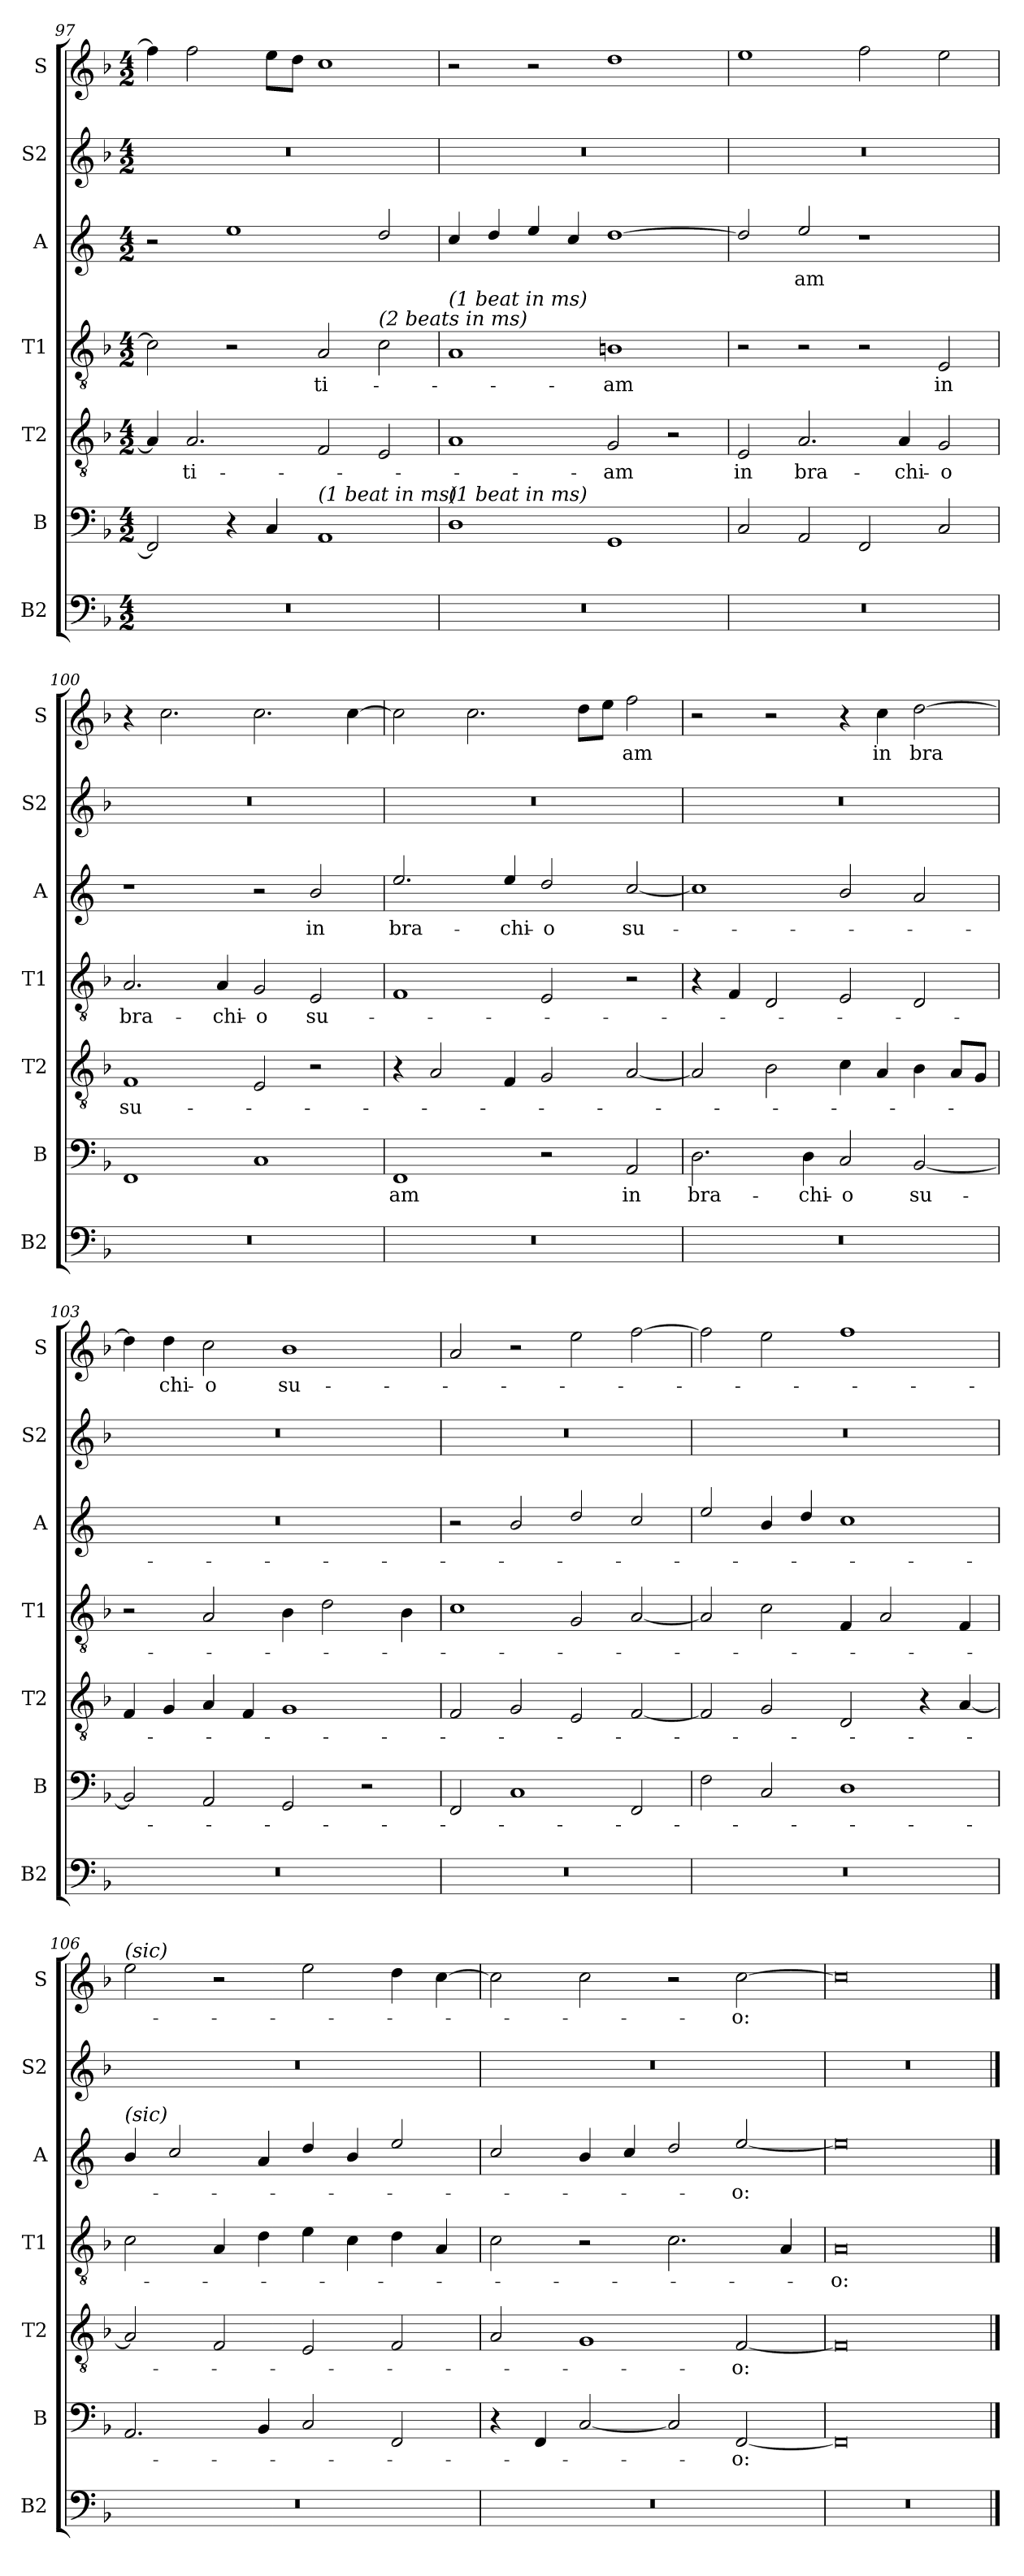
**kern	**kern	**text	**kern	**text	**kern	**text	**kern	**text	**kern	**kern	**text
*part7	*part6	*part6	*part5	*part5	*part4	*part4	*part3	*part3	*part2	*part1	*part1
*staff7	*staff6	*staff6	*staff5	*staff5	*staff4	*staff4	*staff3	*staff3	*staff2	*staff1	*staff1
*I"B2	*I"B	*	*I"T2	*	*I"T1	*	*I"A	*	*I"S2	*I"S	*
*I'B2	*I'B	*	*I'T2	*	*I'T1	*	*I'A	*	*I'S2	*I'S	*
*clefF4	*clefF4	*	*clefGv2	*	*clefGv2	*	*clefG2	*	*clefG2	*clefG2	*
*	*	*	*	*	*	*	*ITrd4c7	*	*	*	*
*k[b-]	*k[b-]	*	*k[b-]	*	*k[b-]	*	*k[b-]	*	*k[b-]	*k[b-]	*
*M4/2	*M4/2	*	*M4/2	*	*M4/2	*	*M4/2	*	*M4/2	*M4/2	*
=97	=97	=97	=97	=97	=97	=97	=97	=97	=97	=97	=97
0r	2FF/]	.	4A/]	.	2c\]	.	2r	.	0r	4ff\]	.
.	.	.	2.A/	-ti-	.	.	.	.	.	2ff\	.
.	4r	.	.	.	2r	.	1a	.	.	.	.
.	4C/	.	.	.	.	.	.	.	.	8ee\L	.
.	.	.	.	.	.	.	.	.	.	8dd\J	.
!	!LO:TX:a:i:t=(1 beat in ms)	!	!	!	!	!	!	!	!	!	!
.	1AA	.	2F/	.	2A/	-ti-	.	.	.	1cc	.
!	!	!	!	!	!LO:TX:a:i:t=(2 beats in ms)	!	!	!	!	!	!
.	.	.	2E/	.	2c\	.	2g/	.	.	.	.
=98	=98	=98	=98	=98	=98	=98	=98	=98	=98	=98	=98
!	!	!	!	!	!LO:TX:a:i:t=(1 beat in ms)	!	!	!	!	!	!
!	!LO:TX:a:i:t=(1 beat in ms)	!	!	!	!	!	!	!	!	!	!
0r	1D	.	1A	.	1A	.	4f/	.	0r	2r	.
.	.	.	.	.	.	.	4g/	.	.	.	.
.	.	.	.	.	.	.	4a/	.	.	2r	.
.	.	.	.	.	.	.	4f/	.	.	.	.
.	1GG	.	2G/	-am	1Bn	-am	[1g	.	.	1dd	.
.	.	.	2r	.	.	.	.	.	.	.	.
=99	=99	=99	=99	=99	=99	=99	=99	=99	=99	=99	=99
0r	2C/	.	2E/	in	2r	.	2g/]	.	0r	1ee	.
.	2AA/	.	2.A/	bra-	2r	.	2a/	-am	.	.	.
.	2FF/	.	.	.	2r	.	1r	.	.	2ff\	.
.	.	.	4A/	-chi-	.	.	.	.	.	.	.
.	2C/	.	2G/	-o	2E/	in	.	.	.	2ee\	.
=100	=100	=100	=100	=100	=100	=100	=100	=100	=100	=100	=100
0r	1FF	.	1F	su-	2.A/	bra-	1r	.	0r	4r	.
.	.	.	.	.	.	.	.	.	.	2.cc\	.
.	.	.	.	.	4A/	-chi-	.	.	.	.	.
.	1C	.	2E/	.	2G/	-o	2r	.	.	2.cc\	.
.	.	.	2r	.	2E/	su-	2e/	in	.	.	.
.	.	.	.	.	.	.	.	.	.	[4cc\	.
=101	=101	=101	=101	=101	=101	=101	=101	=101	=101	=101	=101
0r	1FF	am	4r	.	1F	.	2.a/	bra-	0r	2cc\]	.
.	.	.	2A/	.	.	.	.	.	.	.	.
.	.	.	.	.	.	.	.	.	.	2.cc\	.
.	.	.	4F/	.	.	.	4a/	-chi-	.	.	.
.	2r	.	2G/	.	2E/	.	2g/	-o	.	.	.
.	.	.	.	.	.	.	.	.	.	8dd\L	.
.	.	.	.	.	.	.	.	.	.	8ee\J	.
.	2AA/	in	[2A/	.	2r	.	[2f/	su-	.	2ff\	am
=102	=102	=102	=102	=102	=102	=102	=102	=102	=102	=102	=102
0r	2.D\	bra-	2A/]	.	4r	.	1f]	.	0r	2r	.
.	.	.	.	.	4F/	.	.	.	.	.	.
.	.	.	2B-\	.	2D/	.	.	.	.	2r	.
.	4D\	-chi-	.	.	.	.	.	.	.	.	.
.	2C/	-o	4c\	.	2E/	.	2e/	.	.	4r	.
.	.	.	4A/	.	.	.	.	.	.	4cc\	in
.	[2BB-/	su-	4B-\	.	2D/	.	2d/	.	.	[2dd\	bra
.	.	.	8A/L	.	.	.	.	.	.	.	.
.	.	.	8G/J	.	.	.	.	.	.	.	.
=103	=103	=103	=103	=103	=103	=103	=103	=103	=103	=103	=103
0r	2BB-/]	.	4F/	.	2r	.	0r	.	0r	4dd\]	.
.	.	.	4G/	.	.	.	.	.	.	4dd\	chi-
.	2AA/	.	4A/	.	2A/	.	.	.	.	2cc\	-o
.	.	.	4F/	.	.	.	.	.	.	.	.
.	2GG/	.	1G	.	4B-\	.	.	.	.	1b-	su-
.	.	.	.	.	2d\	.	.	.	.	.	.
.	2r	.	.	.	.	.	.	.	.	.	.
.	.	.	.	.	4B-\	.	.	.	.	.	.
=104	=104	=104	=104	=104	=104	=104	=104	=104	=104	=104	=104
0r	2FF/	.	2F/	.	1c	.	2r	.	0r	2a/	.
.	1C	.	2G/	.	.	.	2e/	.	.	2r	.
.	.	.	2E/	.	2G/	.	2g/	.	.	2ee\	.
.	2FF/	.	[2F/	.	[2A/	.	2f/	.	.	[2ff\	.
=105	=105	=105	=105	=105	=105	=105	=105	=105	=105	=105	=105
0r	2F\	.	2F/]	.	2A/]	.	2a/	.	0r	2ff\]	.
.	2C/	.	2G/	.	2c\	.	4e/	.	.	2ee\	.
.	.	.	.	.	.	.	4g/	.	.	.	.
.	1D	.	2D/	.	4F/	.	1f	.	.	1ff	.
.	.	.	.	.	2A/	.	.	.	.	.	.
.	.	.	4r	.	.	.	.	.	.	.	.
.	.	.	[4A/	.	4F/	.	.	.	.	.	.
=106	=106	=106	=106	=106	=106	=106	=106	=106	=106	=106	=106
!	!	!	!	!	!	!	!	!	!	!LO:TX:a:i:t=(sic)	!
!	!	!	!	!	!	!	!LO:TX:a:i:t=(sic)	!	!	!	!
0r	2.AA/	.	2A/]	.	2c\	.	4e/	.	0r	2ee\	.
.	.	.	.	.	.	.	2f/	.	.	.	.
.	.	.	2F/	.	4A/	.	.	.	.	2r	.
.	4BB-/	.	.	.	4d\	.	4d/	.	.	.	.
.	2C/	.	2E/	.	4e\	.	4g/	.	.	2ee\	.
.	.	.	.	.	4c\	.	4e/	.	.	.	.
.	2FF/	.	2F/	.	4d\	.	2a/	.	.	4dd\	.
.	.	.	.	.	4A/	.	.	.	.	[4cc\	.
=107	=107	=107	=107	=107	=107	=107	=107	=107	=107	=107	=107
0r	4r	.	2A/	.	2c\	.	2f/	.	0r	2cc\]	.
.	4FF/	.	.	.	.	.	.	.	.	.	.
.	[2C/	.	1G	.	2r	.	4e/	.	.	2cc\	.
.	.	.	.	.	.	.	4f/	.	.	.	.
.	2C/]	.	.	.	2.c\	.	2g/	.	.	2r	.
.	[2FF/	o:	[2F/	o:	.	.	[2a/	o:	.	[2cc\	o:
.	.	.	.	.	4A/	.	.	.	.	.	.
=108	=108	=108	=108	=108	=108	=108	=108	=108	=108	=108	=108
0r	0FF]	.	0F]	.	0A	o:	0a]	.	0r	0cc]	.
==	==	==	==	==	==	==	==	==	==	==	==
*-	*-	*-	*-	*-	*-	*-	*-	*-	*-	*-	*-
